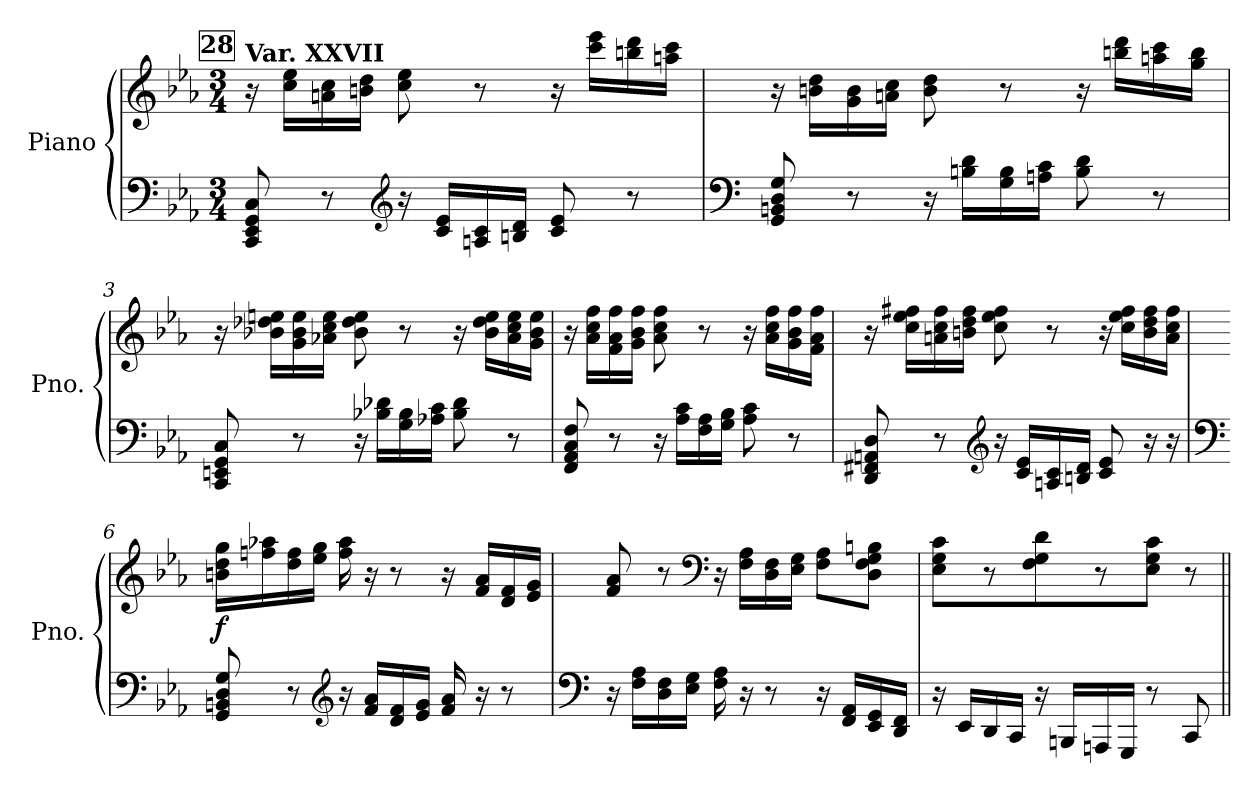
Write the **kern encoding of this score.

**kern	**kern	**dynam
*part1	*part1	*part1
*staff2	*staff1	*staff1/2
*I"Piano	*	*
*I'Pno.	*	*
*clefF4	*clefG2	*
*k[b-e-a-]	*k[b-e-a-]	*
*M3/4	*M3/4	*
!!LO:REH:place=s1:a:B:fs=14:t=28
=1	=1	=1
!	!LO:TX:a:B:t=Var. XXVII	!
!	!	!LO:DY:b
!	!	!LO:DY:n=1:b
8CC/ 8EE-/ 8GG/ 8C/	16r	f other-dynamics
.	16cc\ 16ee-\LL	.
8r	16an\ 16cc\	.
.	16bn\ 16dd\JJ	.
*clefG2	*	*
16r	8cc\ 8ee-\	.
16c/<< 16e-/<<LL	.	.
16An/<< 16c/<<	8r	.
16Bn/<< 16d/<<JJ	.	.
8c/<< 8e-/<<	16r	.
.	16ccc\ 16eee-\LL	.
8r	16bbn\ 16ddd\	.
.	16aan\ 16ccc\JJ	.
=2	=2	=2
*clefF4	*	*
8GG/ 8BBn/ 8D/ 8G/	16r	.
.	16bn\ 16dd\LL	.
8r	16g\ 16b\	.
.	16an\ 16cc\JJ	.
16r	8b\ 8dd\	.
16Bn\<< 16d\<<LL	.	.
16G\<< 16B\<<	8r	.
16An\<< 16c\<<JJ	.	.
8B\<< 8d\<<	16r	.
.	16bbn\ 16ddd\LL	.
8r	16aan\ 16ccc\	.
.	16gg\ 16bb\JJ	.
!!LO:LB:g=z
=3	=3	=3
8CC/ 8EEn/ 8GG/ 8C/	16r	.
.	16b-X\ 16dd-X\ 16een\LL	.
8r	16g\ 16b-\ 16ee\	.
.	16a-X\ 16cc\ 16ee\JJ	.
16r	8b-\ 8dd-\ 8ee\	.
16B-X\<< 16d-X\<<LL	.	.
16G\<< 16B-\<<	8r	.
16A-X\<< 16c\<<JJ	.	.
8B-\<< 8d-\<<	16r	.
.	16b-\ 16dd-\ 16ee\LL	.
8r	16a-\ 16cc\ 16ee\	.
.	16g\ 16b-\ 16ee\JJ	.
=4	=4	=4
8FF/ 8AA-/ 8C/ 8F/	16r	.
.	16a-\ 16cc\ 16ff\LL	.
8r	16f\ 16a-\ 16ff\	.
.	16g\ 16b-\ 16ff\JJ	.
16r	8a-\ 8cc\ 8ff\	.
16A-\<< 16c\<<LL	.	.
16F\<< 16A-\<<	8r	.
16G\<< 16B-\<<JJ	.	.
8A-\<< 8c\<<	16r	.
.	16a-\ 16cc\ 16ff\LL	.
8r	16g\ 16b-\ 16ff\	.
.	16f\ 16a-\ 16ff\JJ	.
!!LO:LB:g=z
=5	=5	=5
8DD/ 8FF#X/ 8AAn/ 8D/	16r	.
.	16cc\ 16ee-\ 16ff#X\LL	.
8r	16an\ 16cc\ 16ff#\	.
.	16bn\ 16dd\ 16ff#\JJ	.
*clefG2	*	*
16r	8cc\ 8ee-\ 8ff#\	.
16c/<< 16e-/<<LL	.	.
16An/<< 16c/<<	8r	.
16Bn/<< 16d/<<JJ	.	.
8c/<< 8e-/<<	16r	.
.	16cc\ 16ee-\ 16ff#\LL	.
16r	16b\ 16dd\ 16ff#\	.
16r	16a\ 16cc\ 16ff#\JJ	.
=6	=6	=6
*clefF4	*	*
!	!	!LO:DY:b
8GG/ 8BBn/ 8D/ 8G/	16bn\ 16dd\ 16gg\LL	f
.	16ffn\ 16aa-X\	.
8r	16dd\ 16ff\	.
.	16ee-\ 16gg\JJ	.
*clefG2	*	*
16r	16ff\ 16aa-\	.
16f/<< 16a-/<<LL	16r	.
16d/<< 16f/<<	8r	.
16e-/<< 16g/<<JJ	.	.
16f/<< 16a-/<<	16r	.
16r	16f/ 16a-/LL	.
8r	16d/ 16f/	.
.	16e-/ 16g/JJ	.
!!LO:LB:g=z
=7	=7	=7
*clefF4	*	*
16r	8f/ 8a-/	.
16F\<< 16A-\<<LL	.	.
16D\<< 16F\<<	8r	.
16E-\<< 16G\<<JJ	.	.
*	*clefF4	*
16F\<< 16A-\<<	16r	.
16r	16F\ 16A-\LL	.
8r	16D\ 16F\	.
.	16E-\ 16G\JJ	.
16r	8F\ 8A-\L	.
16FF/<< 16AA-/<<LL	.	.
16EE-/<< 16GG/<<	8D\ 8F\ 8G\ 8Bn\J	.
16DD/<< 16FF/<<JJ	.	.
=8	=8	=8
16r	8E-\ 8G\ 8c\L	.
16EE-/LL	.	.
16DD/	8r	.
16CC/JJ	.	.
16r	8F\ 8G\ 8d\	.
16BBBn/LL	.	.
16AAAn/	8r	.
16GGG/JJ	.	.
8r	8E-\ 8G\ 8c\J	.
8CC/	8r	.
=||	=||	=||
*-	*-	*-
